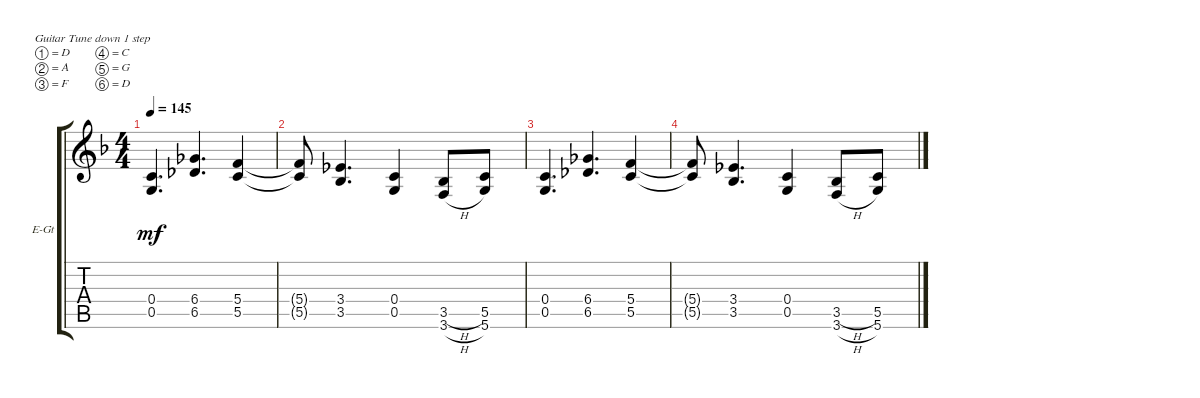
\defaultSystemsLayout 4
\bracketExtendMode groupsimilarinstruments
\firstSystemTrackNameOrientation horizontal
\otherSystemsTrackNameOrientation horizontal
\track ("Rithm Guitar 1" "E-Gt") {instrument distortionguitar}
\staff {score tabs}
\tuning (D4 A3 F3 C3 G2 D2)
\ts (4 4)
\tempo 145
\clef g2
\ks dminor
(0.4 0.5).4{d dy mf} (6.4 6.5).4{d} (5.4 5.5).4 |
(5.4{t} 5.5{t}).8 (3.4 3.5).4{d} (0.4 0.5).4 (3.5{h} 3.6{h}).8 (5.5 5.6).8 |
(0.4 0.5).4{d} (6.4 6.5).4{d} (5.4 5.5).4 |
(5.4{t} 5.5{t}).8 (3.4 3.5).4{d} (0.4 0.5).4 (3.5{h} 3.6{h}).8 (5.5 5.6).8
